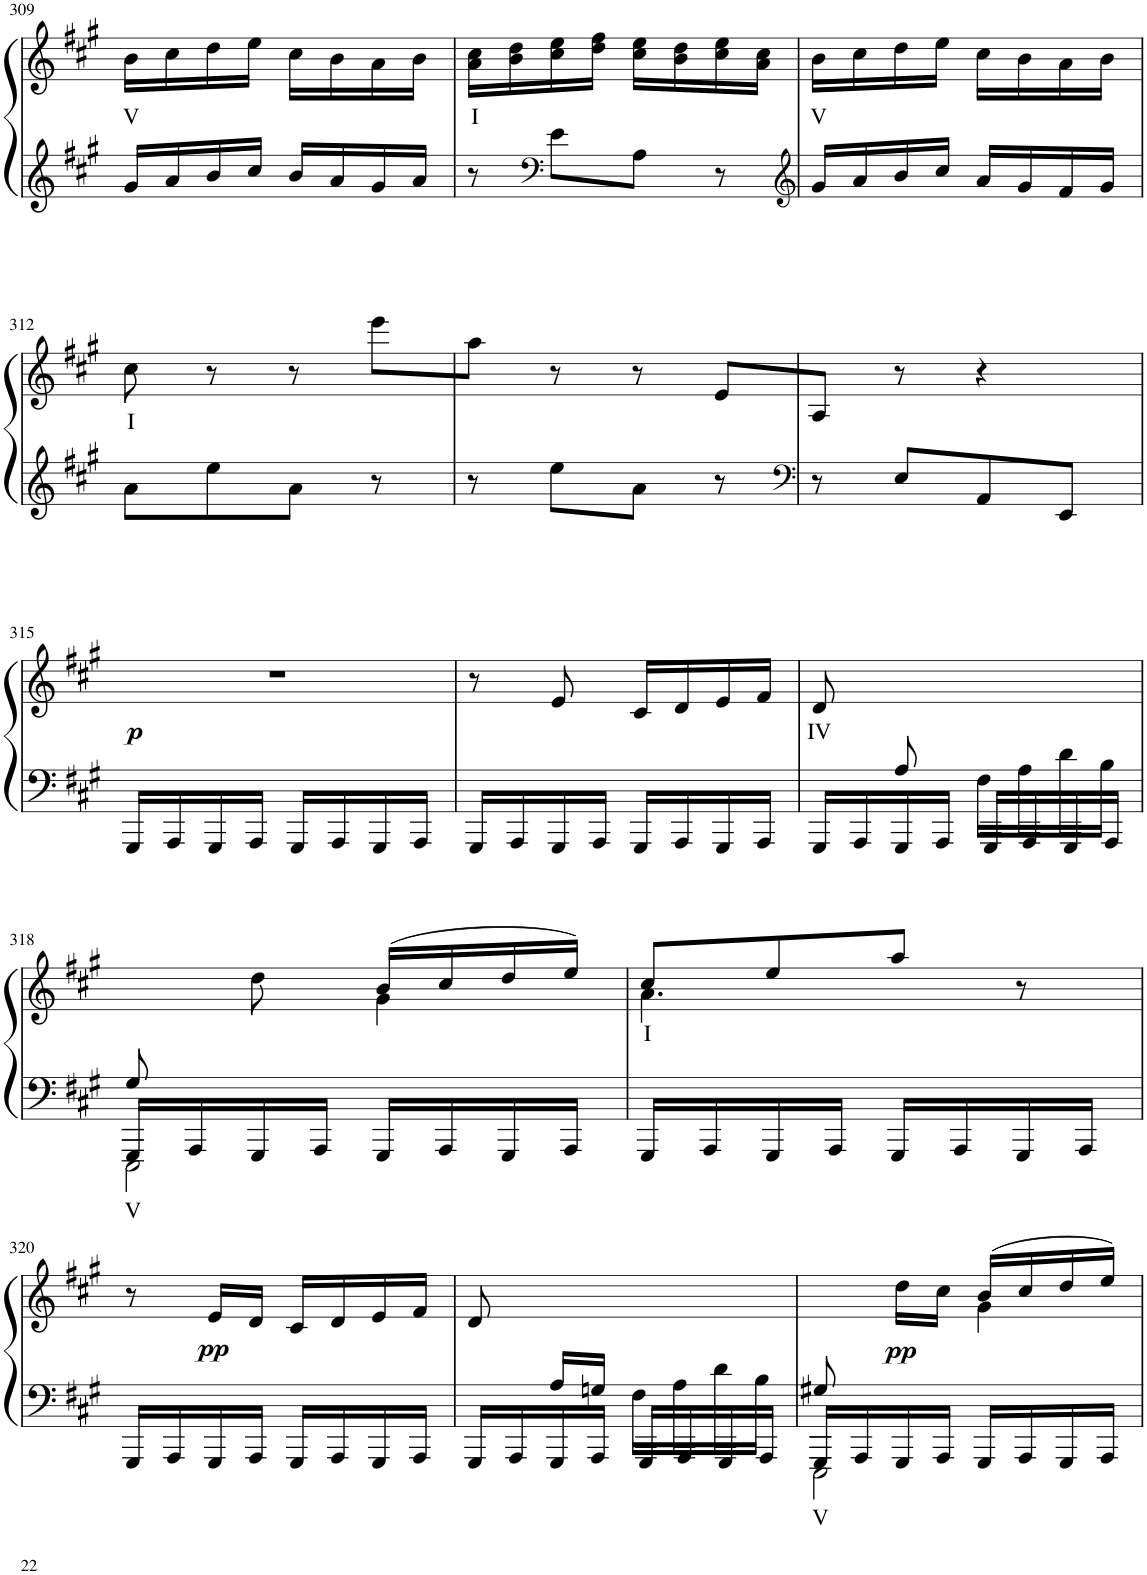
**kern	**text	**kern	**text	**dynam
*part1	*part1	*part1	*part1	*part1
*staff2	*staff2	*staff1	*staff1	*staff1/2
*I"Piano	*	*	*	*
*I'Pno	*	*	*	*
!!LO:PB:g=z
*clefG2	*	*clefG2	*	*
*k[f#c#g#]	*	*k[f#c#g#]	*	*
*M2/4	*	*M2/4	*	*
=309	=309	=309	=309	=309
!	!	!	!LO:LY:b	!
16g#/LL	.	16b\LL	V	.
16a/	.	16cc#\	.	.
16b/	.	16dd\	.	.
16cc#/JJ	.	16ee\JJ	.	.
16b/LL	.	16cc#\LL	.	.
16a/	.	16b\	.	.
16g#/	.	16a\	.	.
16a/JJ	.	16b\JJ	.	.
=310	=310	=310	=310	=310
!	!	!	!LO:LY:b	!
8r	.	16a\ 16cc#\LL	I	.
.	.	16b\ 16dd\	.	.
*clefF4	*	*	*	*
8e\L	.	16cc#\ 16ee\	.	.
.	.	16dd\ 16ff#\JJ	.	.
8A\J	.	16cc#\ 16ee\LL	.	.
.	.	16b\ 16dd\	.	.
8r	.	16cc#\ 16ee\	.	.
.	.	16a\ 16cc#\JJ	.	.
=311	=311	=311	=311	=311
*clefG2	*	*	*	*
!	!	!	!LO:LY:b	!
16g#/LL	.	16b\LL	V	.
16a/	.	16cc#\	.	.
16b/	.	16dd\	.	.
16cc#/JJ	.	16ee\JJ	.	.
16a/LL	.	16cc#\LL	.	.
16g#/	.	16b\	.	.
16f#/	.	16a\	.	.
16g#/JJ	.	16b\JJ	.	.
!!LO:LB:g=z
=312	=312	=312	=312	=312
!	!	!	!LO:LY:b	!
8a\L	.	8cc#\	I	.
8ee\	.	8r	.	.
8a\J	.	8r	.	.
8r	.	8eee\L	.	.
=313	=313	=313	=313	=313
8r	.	8aa\J	.	.
8ee\L	.	8r	.	.
8a\J	.	8r	.	.
8r	.	8e/L	.	.
=314	=314	=314	=314	=314
*clefF4	*	*	*	*
8r	.	8A/J	.	.
8E/L	.	8r	.	.
8AA/	.	4r	.	.
8EE/J	.	.	.	.
!!LO:LB:g=z
=315	=315	=315	=315	=315
!	!	!	!	!LO:DY:b
16GGG#/LL	.	2r	.	p
16AAA/	.	.	.	.
16GGG#/	.	.	.	.
16AAA/JJ	.	.	.	.
16GGG#/LL	.	.	.	.
16AAA/	.	.	.	.
16GGG#/	.	.	.	.
16AAA/JJ	.	.	.	.
=316	=316	=316	=316	=316
16GGG#/LL	.	8r	.	.
16AAA/	.	.	.	.
16GGG#/	.	8e/	.	.
16AAA/JJ	.	.	.	.
16GGG#/LL	.	16c#/LL	.	.
16AAA/	.	16d/	.	.
16GGG#/	.	16e/	.	.
16AAA/JJ	.	16f#/JJ	.	.
=317	=317	=317	=317	=317
*^	*	*	*	*
!	!	!	!	!LO:LY:b	!
8ryy	16GGG#/LL	.	8d/	IV	.
.	16AAA/	.	.	.	.
8A/	16GGG#/	.	4.ryy	.	.
.	16AAA/JJ	.	.	.	.
16F#\LL	16GGG#/LL	.	.	.	.
16A\	16AAA/	.	.	.	.
16d\	16GGG#/	.	.	.	.
16B\JJ	16AAA/JJ	.	.	.	.
!!LO:LB:g=z
=318	=318	=318	=318	=318	=318
*	*^	*	*	*	*
!	!	!	!LO:LY:b	!	!	!
*	*	*	*	*^	*	*
8G#/	16GGG#/LL	2EEE\	V	8ryy	4ryy	.	.
.	16AAA/	.	.	.	.	.	.
4.ryy	16GGG#/	.	.	8dd\	.	.	.
.	16AAA/JJ	.	.	.	.	.	.
.	16GGG#/LL	.	.	(16b/LL	4g#\	.	.
.	16AAA/	.	.	16cc#/	.	.	.
.	16GGG#/	.	.	16dd/	.	.	.
.	16AAA/JJ	.	.	16ee/JJ)	.	.	.
*	*v	*v	*	*	*	*	*
=319	=319	=319	=319	=319	=319	=319
!	!	!	!	!	!LO:LY:b	!
*v	*v	*	*	*	*	*
16GGG#/LL	.	8cc#/L	4.a\	I	.
16AAA/	.	.	.	.	.
16GGG#/	.	8ee/	.	.	.
16AAA/JJ	.	.	.	.	.
16GGG#/LL	.	8aa/J	.	.	.
16AAA/	.	.	.	.	.
16GGG#/	.	8r	8ryy	.	.
16AAA/JJ	.	.	.	.	.
*	*	*v	*v	*	*
!!LO:LB:g=z
=320	=320	=320	=320	=320
16GGG#/LL	.	8r	.	.
16AAA/	.	.	.	.
!	!	!	!	!LO:DY:b
16GGG#/	.	16e/LL	.	pp
16AAA/JJ	.	16d/JJ	.	.
16GGG#/LL	.	16c#/LL	.	.
16AAA/	.	16d/	.	.
16GGG#/	.	16e/	.	.
16AAA/JJ	.	16f#/JJ	.	.
=321	=321	=321	=321	=321
*^	*	*	*	*
8ryy	16GGG#/LL	.	8d/	.	.
.	16AAA/	.	.	.	.
16A/LL	16GGG#/	.	4.ryy	.	.
16Gn/JJ	16AAA/JJ	.	.	.	.
16F#\LL	16GGG#/LL	.	.	.	.
16A\	16AAA/	.	.	.	.
16d\	16GGG#/	.	.	.	.
16B\JJ	16AAA/JJ	.	.	.	.
=322	=322	=322	=322	=322	=322
!	!	!LO:LY:b	!	!	!
*	*^	*	*^	*	*
8G#X/	16GGG#/LL	2EEE\	V	8ryy	4ryy	.	.
.	16AAA/	.	.	.	.	.	.
!	!	!	!	!	!	!	!LO:DY:b
4.ryy	16GGG#/	.	.	16dd\LL	.	.	pp
.	16AAA/JJ	.	.	16cc#\JJ	.	.	.
.	16GGG#/LL	.	.	(16b/LL	4g#\	.	.
.	16AAA/	.	.	16cc#/	.	.	.
.	16GGG#/	.	.	16dd/	.	.	.
.	16AAA/JJ	.	.	16ee/JJ)	.	.	.
*v	*v	*v	*	*	*	*	*
*	*	*v	*v	*	*
=	=	=	=	=
*-	*-	*-	*-	*-
